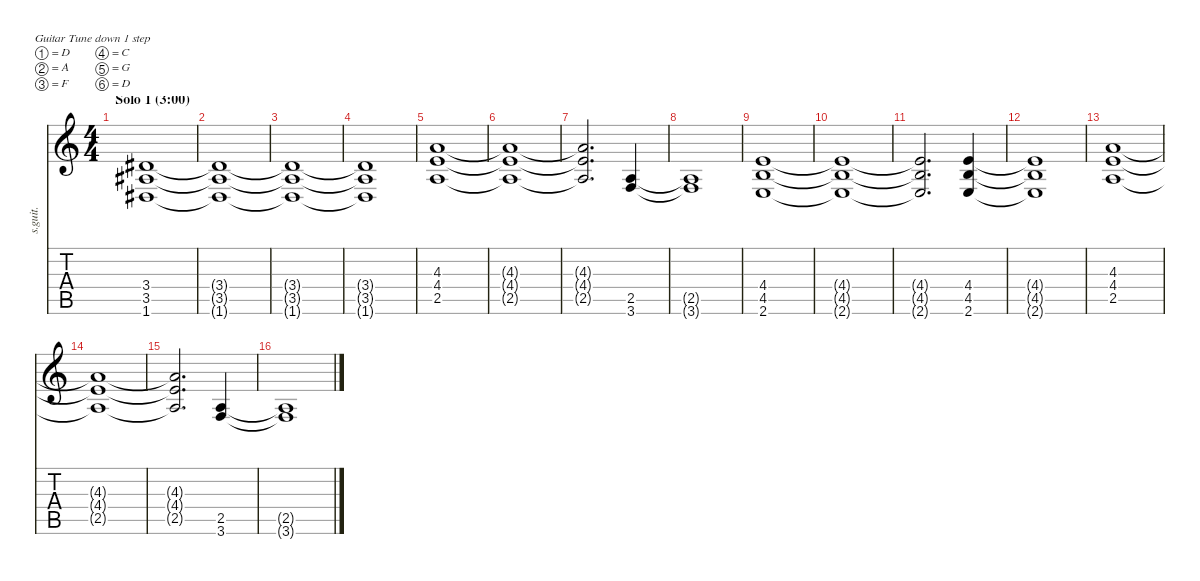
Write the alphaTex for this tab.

\defaultSystemsLayout 4
\hideDynamics
\bracketExtendMode nobrackets
\track ("Guitar II" "s.guit.") {instrument distortionguitar}
\staff {score tabs}
\tuning (D4 A3 F3 C3 G2 D2)
\ts (4 4)
\section ("" "Solo 1 (3:00)")
\tempo (240 hide)
\clef g2
\ks c
(3.4{acc #} 3.5{acc #} 1.6{acc #}).1{lyrics (0 "") lyrics (1 "") lyrics (2 "") lyrics (3 "") lyrics (4 "") dy f} |
(3.4{t acc #} 3.5{t acc #} 1.6{t acc #}).1{lyrics (0 "") lyrics (1 "") lyrics (2 "") lyrics (3 "") lyrics (4 "")} |
(3.4{t acc #} 3.5{t acc #} 1.6{t acc #}).1{lyrics (0 "") lyrics (1 "") lyrics (2 "") lyrics (3 "") lyrics (4 "")} |
(3.4{t acc #} 3.5{t acc #} 1.6{t acc #}).1{lyrics (0 "") lyrics (1 "") lyrics (2 "") lyrics (3 "") lyrics (4 "")} |
(4.3 4.4 2.5).1{lyrics (0 "") lyrics (1 "") lyrics (2 "") lyrics (3 "") lyrics (4 "")} |
(4.3{t} 4.4{t} 2.5{t}).1{lyrics (0 "") lyrics (1 "") lyrics (2 "") lyrics (3 "") lyrics (4 "")} |
(4.3{t} 4.4{t} 2.5{t}).2{d lyrics (0 "") lyrics (1 "") lyrics (2 "") lyrics (3 "") lyrics (4 "")} (2.5 3.6).4{lyrics (0 "") lyrics (1 "") lyrics (2 "") lyrics (3 "") lyrics (4 "")} |
(2.5{t} 3.6{t}).1{lyrics (0 "") lyrics (1 "") lyrics (2 "") lyrics (3 "") lyrics (4 "")} |
(4.4 4.5 2.6).1{lyrics (0 "") lyrics (1 "") lyrics (2 "") lyrics (3 "") lyrics (4 "")} |
(4.4{t} 4.5{t} 2.6{t}).1{lyrics (0 "") lyrics (1 "") lyrics (2 "") lyrics (3 "") lyrics (4 "")} |
(4.4{t} 4.5{t} 2.6{t}).2{d lyrics (0 "") lyrics (1 "") lyrics (2 "") lyrics (3 "") lyrics (4 "")} (4.4 4.5 2.6).4{lyrics (0 "") lyrics (1 "") lyrics (2 "") lyrics (3 "") lyrics (4 "")} |
(4.4{t} 4.5{t} 2.6{t}).1{lyrics (0 "") lyrics (1 "") lyrics (2 "") lyrics (3 "") lyrics (4 "")} |
(4.3 4.4 2.5).1{lyrics (0 "") lyrics (1 "") lyrics (2 "") lyrics (3 "") lyrics (4 "")} |
(4.3{t} 4.4{t} 2.5{t}).1{lyrics (0 "") lyrics (1 "") lyrics (2 "") lyrics (3 "") lyrics (4 "")} |
(4.3{t} 4.4{t} 2.5{t}).2{d lyrics (0 "") lyrics (1 "") lyrics (2 "") lyrics (3 "") lyrics (4 "")} (2.5 3.6).4{lyrics (0 "") lyrics (1 "") lyrics (2 "") lyrics (3 "") lyrics (4 "")} |
(2.5{t} 3.6{t}).1{lyrics (0 "") lyrics (1 "") lyrics (2 "") lyrics (3 "") lyrics (4 "")}
